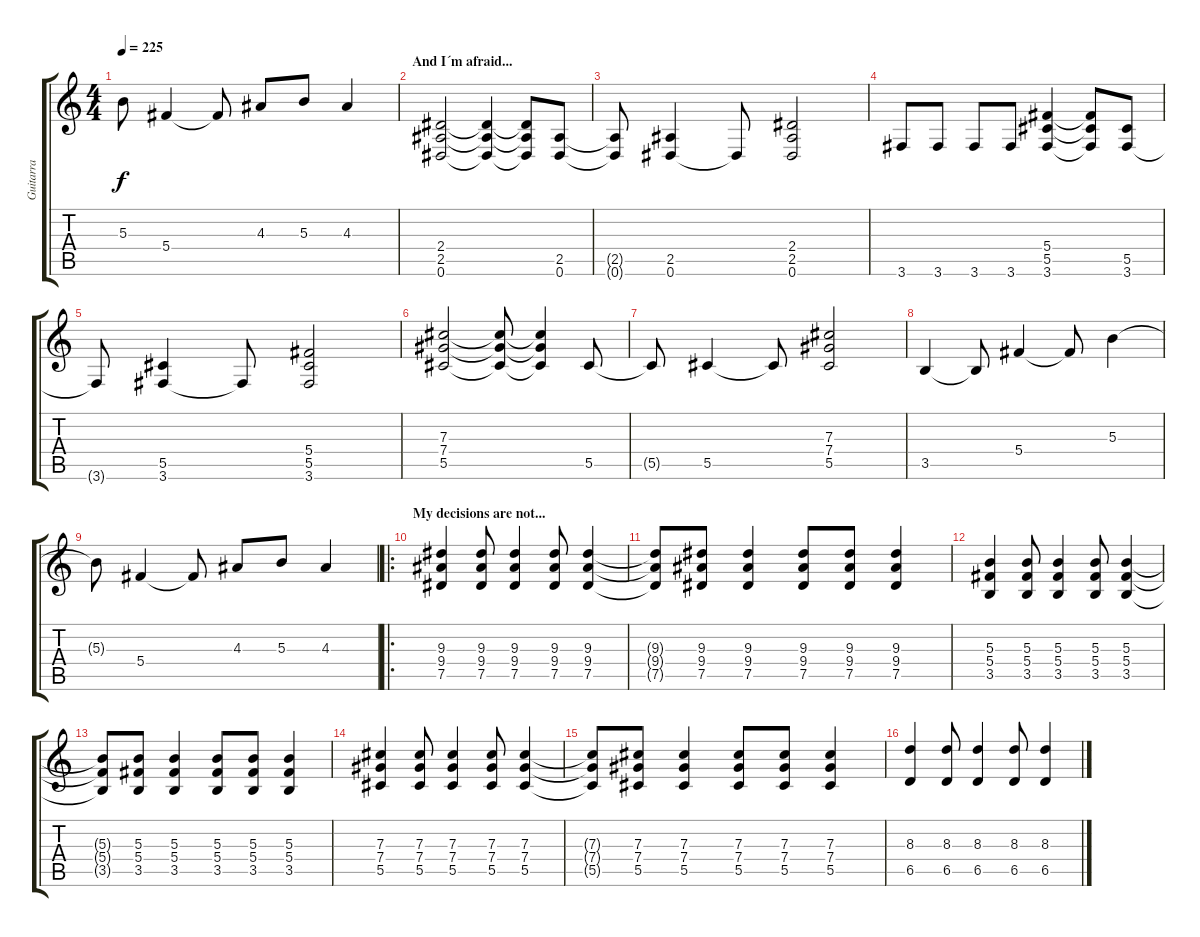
\track ("Guitarra" "Guitarra") {instrument distortionguitar}
\staff {score tabs}
\tuning (Eb4 Bb3 Gb3 Db3 Ab2 Eb2) {hide}
\ts (4 4)
\tempo 225
\clef g2
\ks c
5.3{t}.8{dy f} 5.4.4 5.4{t}.8 4.3.8 5.3.8 4.3.4 |
\section ("" "And I´m afraid...")
(2.4 2.5 0.6).2 (2.4{t} 2.5{t} 0.6{t}).4 (2.4{t} 2.5{t} 0.6{t}).8 (2.5 0.6).8 |
(2.5{t} 0.6{t}).8 (2.5 0.6).4 0.6{t}.8 (2.4 2.5 0.6).2 |
3.6.8 3.6.8 3.6.8 3.6.8 (5.4 5.5 3.6).4 (5.4{t} 5.5{t} 3.6{t}).8 (5.5 3.6).8 |
3.6{t}.8 (5.5 3.6).4 3.6{t}.8 (5.4 5.5 3.6).2 |
(7.3 7.4 5.5).2 (7.3{t} 7.4{t} 5.5{t}).8 (7.3{t} 7.4{t} 5.5{t}).4 5.5.8 |
5.5{t}.8 5.5.4 5.5{t}.8 (7.3 7.4 5.5).2 |
3.5.4 3.5{t}.8 5.4.4 5.4{t}.8 5.3.4 |
5.3{t}.8 5.4.4 5.4{t}.8 4.3.8 5.3.8 4.3.4 |
\ro
\section ("" "My decisions are not...")
(9.3 9.4 7.5).4 (9.3 9.4 7.5).8 (9.3 9.4 7.5).4 (9.3 9.4 7.5).8 (9.3 9.4 7.5).4 |
(9.3{t} 9.4{t} 7.5{t}).8 (9.3 9.4 7.5).8 (9.3 9.4 7.5).4 (9.3 9.4 7.5).8 (9.3 9.4 7.5).8 (9.3 9.4 7.5).4 |
(5.3 5.4 3.5).4 (5.3 5.4 3.5).8 (5.3 5.4 3.5).4 (5.3 5.4 3.5).8 (5.3 5.4 3.5).4 |
(5.3{t} 5.4{t} 3.5{t}).8 (5.3 5.4 3.5).8 (5.3 5.4 3.5).4 (5.3 5.4 3.5).8 (5.3 5.4 3.5).8 (5.3 5.4 3.5).4 |
(7.3 7.4 5.5).4 (7.3 7.4 5.5).8 (7.3 7.4 5.5).4 (7.3 7.4 5.5).8 (7.3 7.4 5.5).4 |
(7.3{t} 7.4{t} 5.5{t}).8 (7.3 7.4 5.5).8 (7.3 7.4 5.5).4 (7.3 7.4 5.5).8 (7.3 7.4 5.5).8 (7.3 7.4 5.5).4 |
(8.3 6.5).4 (8.3 6.5).8 (8.3 6.5).4 (8.3 6.5).8 (8.3 6.5).4
